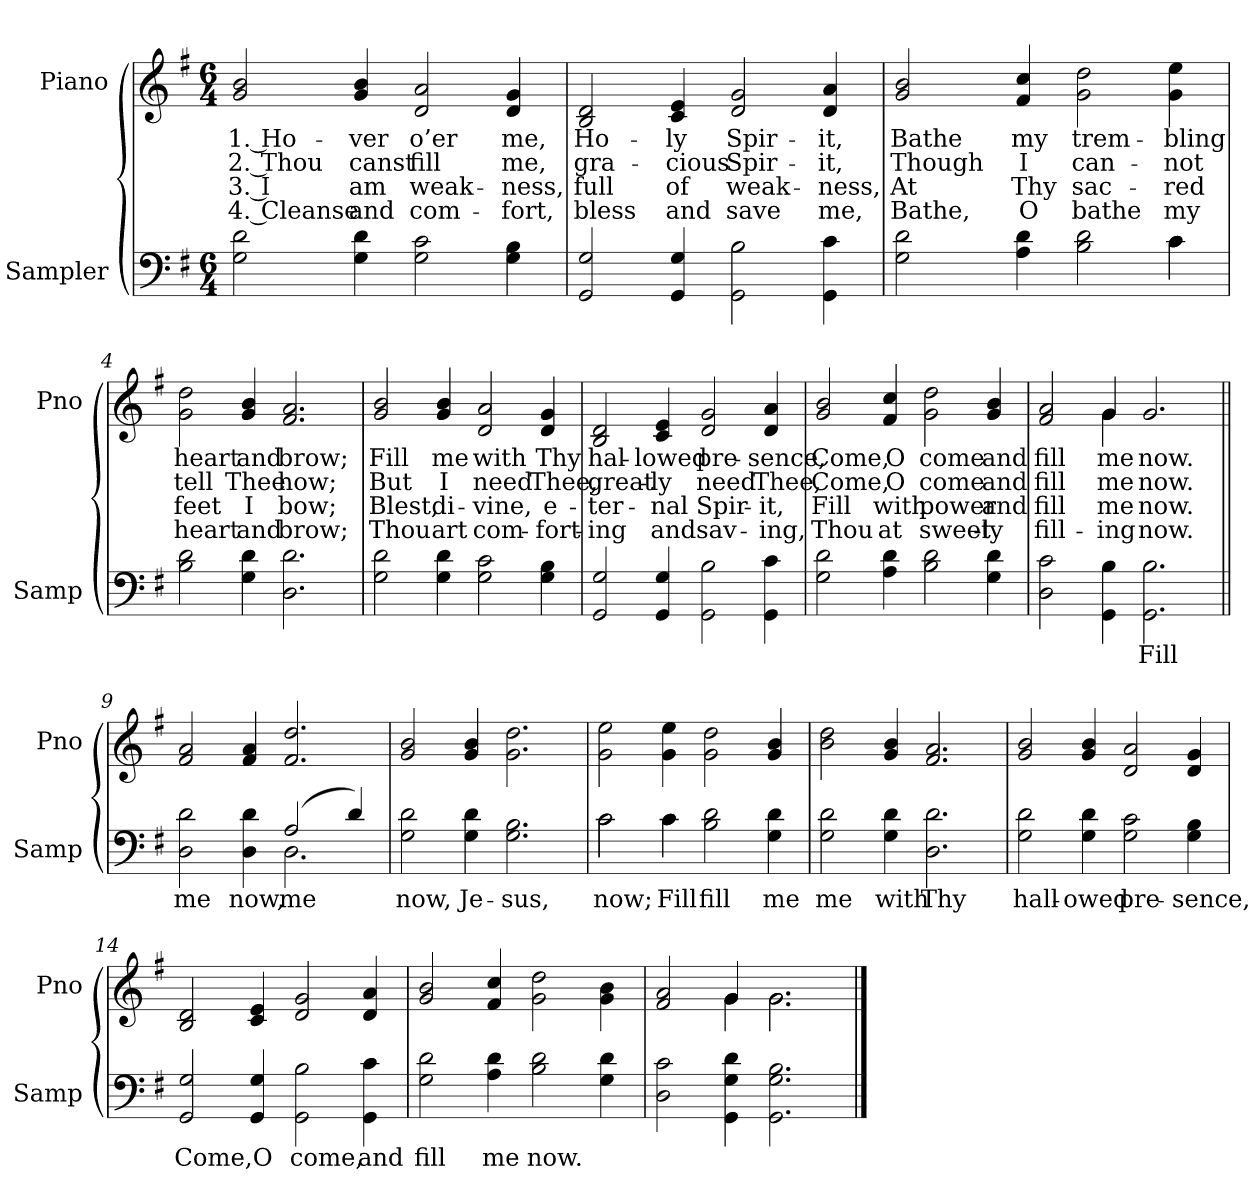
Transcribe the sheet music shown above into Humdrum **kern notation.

**kern	**text	**kern	**text	**text	**text	**text
*part2	*part2	*part1	*part1	*part1	*part1	*part1
*staff2	*staff2	*staff1	*staff1	*staff1	*staff1	*staff1
*I"Sampler	*	*I"Piano	*	*	*	*
*I'Samp	*	*I'Pno	*	*	*	*
*clefF4	*	*clefG2	*	*	*	*
*k[f#]	*	*k[f#]	*	*	*	*
*G:	*	*G:	*	*	*	*
*M6/4	*	*M6/4	*	*	*	*
=1	=1	=1	=1	=1	=1	=1
2G 2d	.	2g 2b	1. Ho-	2. Thou	3. I	4. Cleanse
4G 4d	.	4g 4b	-ver	canst	am	and
2G 2c	.	2d 2a	o’er	fill	weak-	com-
4G 4B	.	4d 4g	me,	me,	-ness,	-fort,
=2	=2	=2	=2	=2	=2	=2
2GG 2G	.	2B 2d	Ho-	gra-	full	bless
4GG 4G	.	4c 4e	-ly	-cious	of	and
2GG 2B	.	2d 2g	Spir-	Spir-	weak-	save
4GG 4c	.	4d 4a	-it,	-it,	-ness,	me,
=3	=3	=3	=3	=3	=3	=3
*^	*	*	*	*	*	*
2G 2d	4ryy	.	2g 2b	Bathe	Though	At	Bathe,
*v	*v	*	*	*	*	*	*
4A 4d	.	4f# 4cc	my	I	Thy	O
2B 2d	.	2g 2dd	trem-	can-	sac-	bathe
*^	*	*	*	*	*	*
4c\	4c	.	4g 4ee	-bling	-not	-red	my
*v	*v	*	*	*	*	*	*
=4	=4	=4	=4	=4	=4	=4
2B 2d	.	2g 2dd	heart	tell	feet	heart
4G 4d	.	4g 4b	and	Thee	I	and
2.D 2.d	.	2.f# 2.a	brow;	how;	bow;	brow;
=5	=5	=5	=5	=5	=5	=5
2G 2d	.	2g 2b	Fill	But	Blest,	Thou
4G 4d	.	4g 4b	me	I	di-	art
2G 2c	.	2d 2a	with	need	-vine,	com-
4G 4B	.	4d 4g	Thy	Thee,	e-	-fort-
=6	=6	=6	=6	=6	=6	=6
2GG 2G	.	2B 2d	hal-	great-	-ter-	-ing
4GG 4G	.	4c 4e	-lowed	-ly	-nal	and
2GG 2B	.	2d 2g	pre-	need	Spir-	sav-
4GG 4c	.	4d 4a	-sence,	Thee,	-it,	-ing,
=7	=7	=7	=7	=7	=7	=7
2G 2d	.	2g 2b	Come,	Come,	Fill	Thou
4A 4d	.	4f# 4cc	O	O	with	at
2B 2d	.	2g 2dd	come	come	power	sweet-
4G 4d	.	4g 4b	and	and	and	-ly
=8	=8	=8	=8	=8	=8	=8
*	*	*^	*	*	*	*
2D 2c	.	2f# 2a	2ryy	fill	fill	fill	fill-
4GG 4B	.	4g/	4g	me	me	me	-ing
2.GG 2.B	Fill	2.g	2.ryy	now.	now.	now.	now.
=9||	=9||	=9||	=9||	=9||	=9||	=9||	=9||
*^	*	*	*	*	*	*	*
!	!	!	!LO:TX:t=Refrain	!	!	!	!	!
*	*	*	*v	*v	*	*	*	*
2D 2d	2.ryy	me	2f# 2a	.	.	.	.
4D 4d	.	now,	4f# 4a	.	.	.	.
(2A/	2.D	me	2.f# 2.dd	.	.	.	.
4d/)	.	.	.	.	.	.	.
*v	*v	*	*	*	*	*	*
=10	=10	=10	=10	=10	=10	=10
2G 2d	now,	2g 2b	.	.	.	.
4G 4d	Je-	4g 4b	.	.	.	.
2.G 2.B	-sus,	2.g 2.dd	.	.	.	.
=11	=11	=11	=11	=11	=11	=11
*^	*	*	*	*	*	*
2c\	2c	now;	2g 2ee	.	.	.	.
4c\	4c	Fill	4g 4ee	.	.	.	.
2B 2d	2.ryy	fill	2g 2dd	.	.	.	.
4G 4d	.	me	4g 4b	.	.	.	.
*v	*v	*	*	*	*	*	*
=12	=12	=12	=12	=12	=12	=12
2G 2d	me	2b 2dd	.	.	.	.
4G 4d	with	4g 4b	.	.	.	.
2.D 2.d	Thy	2.f# 2.a	.	.	.	.
=13	=13	=13	=13	=13	=13	=13
2G 2d	hall-	2g 2b	.	.	.	.
4G 4d	-owed	4g 4b	.	.	.	.
2G 2c	pre-	2d 2a	.	.	.	.
4G 4B	-sence,	4d 4g	.	.	.	.
=14	=14	=14	=14	=14	=14	=14
2GG 2G	Come,	2B 2d	.	.	.	.
4GG 4G	O	4c 4e	.	.	.	.
2GG 2B	come,	2d 2g	.	.	.	.
4GG 4c	and	4d 4a	.	.	.	.
=15	=15	=15	=15	=15	=15	=15
2G 2d	fill	2g 2b	.	.	.	.
4A 4d	me	4f# 4cc	.	.	.	.
2B 2d	now.	2g 2dd	.	.	.	.
4G 4d	.	4g\ 4b\	.	.	.	.
=16	=16	=16	=16	=16	=16	=16
*	*	*^	*	*	*	*
2D 2c	.	2f# 2a	2ryy	.	.	.	.
4GG 4G 4d	.	4g/	4g	.	.	.	.
2.GG 2.G 2.B	.	2.g\	2.g	.	.	.	.
*	*	*v	*v	*	*	*	*
==	==	==	==	==	==	==
*-	*-	*-	*-	*-	*-	*-
